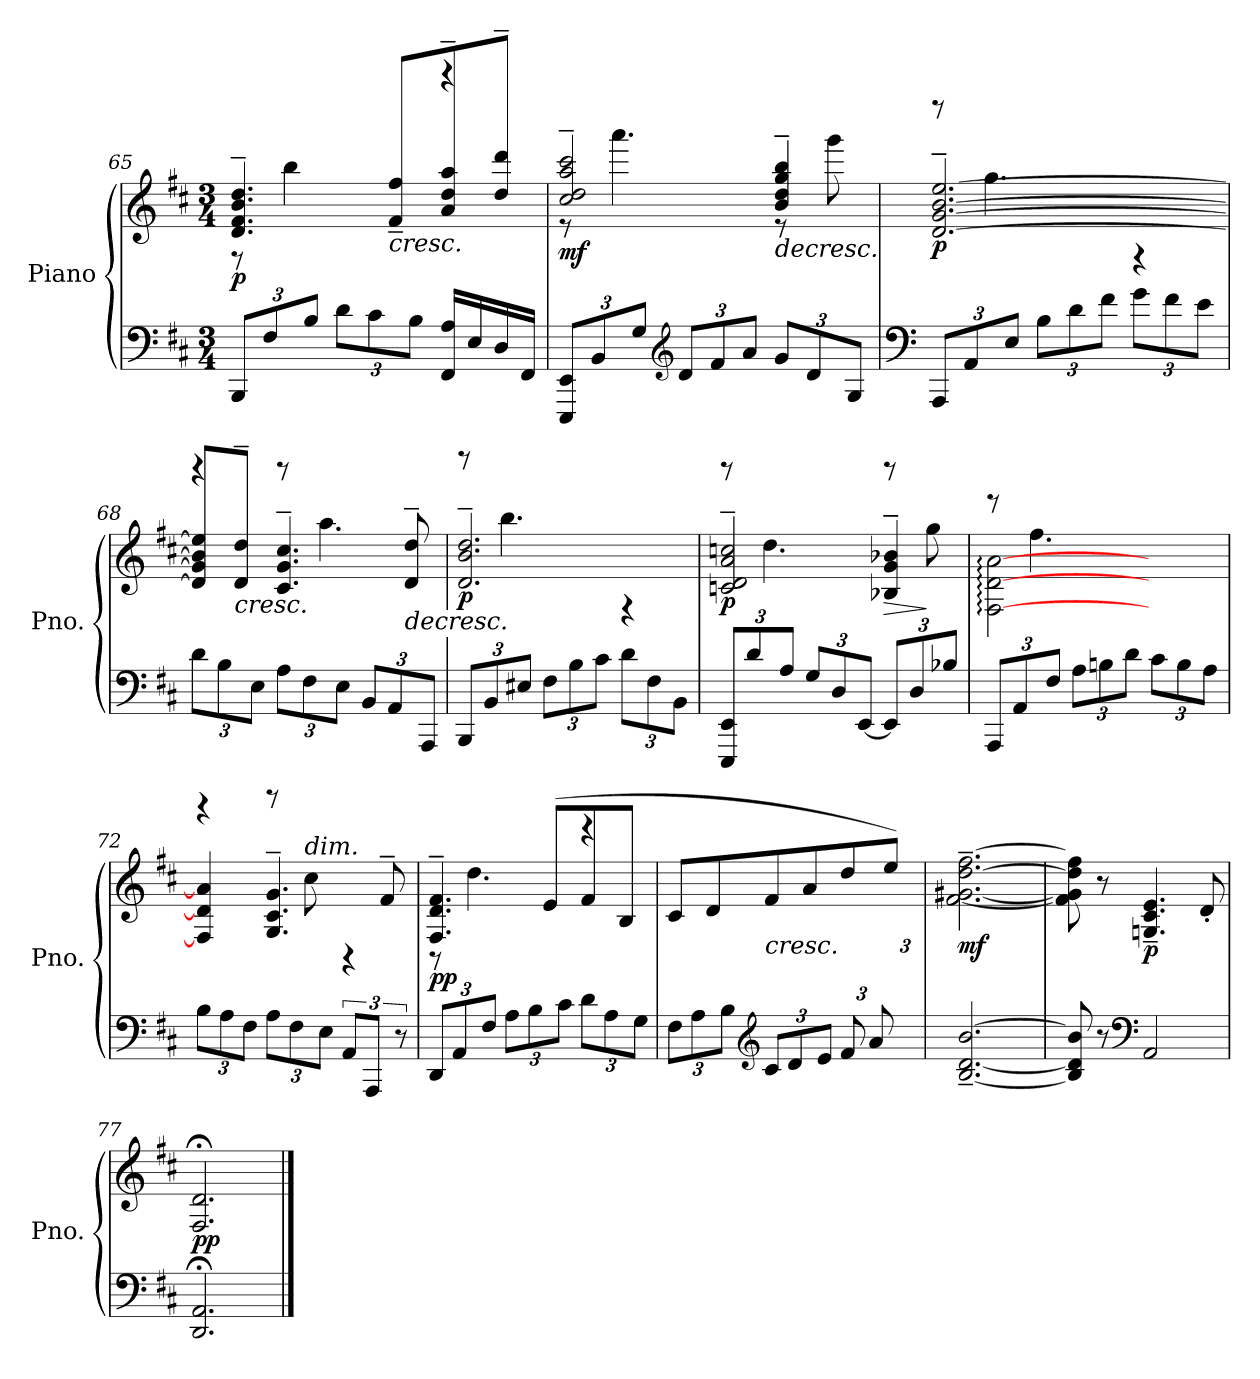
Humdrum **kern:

**kern	**kern	**dynam
*part1	*part1	*part1
*staff2	*staff1	*staff1/2
*I"Piano	*	*
*I'Pno.	*	*
!!LO:LB:g=z
*clefF4	*clefG2	*
*k[f#c#]	*k[f#c#]	*
*M3/4	*M3/4	*
*Xbrackettup	*	*
=65	=65	=65
*	*^	*
!	!	!	!LO:DY:b
12BBB/L	4.d/~ 4.f#/~ 4.b/~ 4.dd/~	8r	p
12F#/	.	.	.
.	.	4bb\	.
12B/J	.	.	.
12d\L	.	.	.
12c#\	.	.	.
!	!	!	!LO:HP:b
.	8f#/~ 8ff#/~L	8ryy	<
12B\J	.	.	.
16FF#/ 16A/LL	8a/~ 8dd/~ 8aa/~	4reeeee	.
16E/	.	.	.
16D/	8dd/~ 8ddd/~J	.	.
16FF#/JJ	.	.	.
=66	=66	=66	=66
!	!	!	!LO:DY:b
12EEE/ 12EE/L	2cc#/~ 2dd/~ 2aa/~ 2ccc#/~	8r	mf
12BB</	.	.	.
.	.	4.aaa\	.
12G</J	.	.	.
*clefG2	*	*	*
12d</L	.	.	.
12f#</	.	.	.
12a</J	.	.	.
!	!	!	!LO:HP:b
12g</L	4b/~ 4dd/~ 4gg/~ 4bb/~	8r	>
12d/	.	.	.
.	.	8ggg\	.
12G/J	.	.	.
*	*v	*v	*
.	.	[
=67	=67	=67
*clefF4	*	*
*	*^	*
!	!	!	!LO:DY:b
12AAA/L	[2.d/~ [2.g/~ [2.b/~ [2.ee/~	8rffff	p
12AA/	.	.	.
.	.	4.gg\	.
12E/J	.	.	.
12B\L	.	.	.
12d\	.	.	.
12f#\J	.	.	.
12g\L	.	4r	.
12f#\	.	.	.
12e\J	.	.	.
!!LO:LB:g=z	!!
=68	=68	=68	=68
12d\L	8d/] 8g/] 8b/] 8ee/]L	4rdddd	.
12B\	.	.	.
!	!	!	!LO:HP:b
.	8d/~ 8dd/~J	.	<
12E\J	.	.	.
12A\L	4.c#/~ 4.g/~ 4.cc#/~	8rdddd	]
12F#\	.	.	.
.	.	4.aa\	.
12E\J	.	.	.
12BB</L	.	.	.
12AA</	.	.	.
!	!	!	!LO:HP:b
.	8d/~ 8dd/~	.	>
12AAA/J	.	.	.
*	*v	*v	*
.	.	[
=69	=69	=69
*	*^	*
!	!	!	!LO:DY:b
12BBB/L	2.d/~ 2.b/~ 2.dd/~	8rffff	p
12BB/	.	.	.
.	.	4.bb\	.
12E#X/J	.	.	.
12F#\L	.	.	.
12B\	.	.	.
12c#\J	.	.	.
12d\L	.	4r	.
12F#\	.	.	.
12BB\J	.	.	.
=70	=70	=70	=70
!	!	!	!LO:DY:b
12EEE/ 12EE/L	2cn/~ 2d/~ 2a/~ 2ccn/~	8rdddd	p
12d/	.	.	.
.	.	4.dd\	.
12A/J	.	.	.
12G/L	.	.	.
12D/	.	.	.
[12EE/J	.	.	.
!	!	!	!LO:HP:b
12EE/L]	4B-X/~ 4g/~ 4b-X/~	8rdddd	>
12D/	.	.	.
.	.	8gg\	]
12B-X/J	.	.	.
=71	=71	=71	=71
12AAA/L	[2F#\: [2d\: [2a\:	8reee	.
12AA/	.	.	.
.	.	4.ff#\	.
12F#/J	.	.	.
12A\L	.	.	.
12Bn\	.	.	.
12d\J	.	.	.
12c#\L	4rffyy	4ryy	.
12B\	.	.	.
12A\J	.	.	.
!!LO:PB:g=z	!!
=72	=72	=72	=72
12B\L	4F#/] 4d/] 4a/]	4rbbb	.
12A\	.	.	.
12F#\J	.	.	.
12A\L	4.G/~ 4.c#/~ 4.g/~	8rdddd	.
12F#\	.	.	.
!	!	!LO:TX:a:i:t=dim.	!
.	.	8cc#\	.
12E\J	.	.	.
*brackettup	*	*	*
12AA/L	.	4r	.
12AAA/J	.	.	.
.	8f#~/	.	.
12r	.	.	.
=73	=73	=73	=73
*Xbrackettup	*	*	*
!	!	!	!LO:DY:b
12DD/L	4.F#/~ 4.d/~ 4.f#/~	8r	pp
12AA</	.	.	.
.	.	4.dd\	.
12F#</J	.	.	.
12A\L	.	.	.
12B\	.	.	.
.	(>8e/L	.	.
12c#<\J	.	.	.
12d<\L	8f#/	4reee	.
12A\	.	.	.
.	8B/J	.	.
12G\J	.	.	.
=74	=74	=74	=74
12F#\L	8c#/L	3%2ryy	.
12A\	.	.	.
.	8d/	.	.
12B\J	.	.	.
*clefG2	*	*	*
!	!	!	!LO:HP:b
12c#/L	8f#/	.	<
12d/	.	.	.
.	8a/	.	.
12e/J	.	.	.
12f#/L	8dd/	.	.
12a/	.	.	.
.	8ee/J)	.	.
12ryy	.	12cc#\J	.
*	*v	*v	*
.	.	]
=75	=75	=75
!	!	!LO:DY:b
[2.B/~ [2.d/~ [2.b/~	[2.f#\~ [2.g#X\~ [2.dd\~ [2.ff#\~	mf
!!LO:LB:g=z
=76	=76	=76
8B/] 8d/] 8b/]	8f#\] 8g#\] 8dd\] 8ff#\]	.
8r	8r	.
*clefF4	*	*
!	!	!LO:DY:b
2AA/	4.Gn/~ 4.c#/~ 4.e/~	p
.	8d'/	.
.	.	[
=77	=77	=77
!	!	!LO:DY:b
2.DD/;< 2.AA/;<	2.F#/;< 2.d/;<	pp
==	==	==
*-	*-	*-
